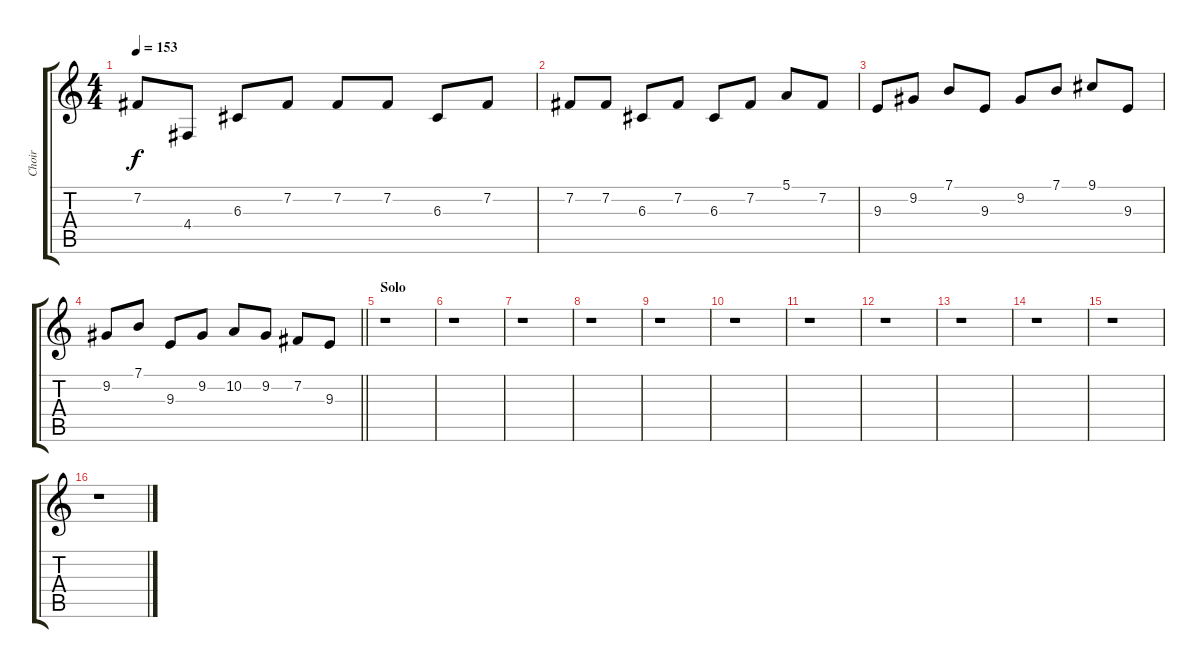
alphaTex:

\track ("Choir" "Choir") {instrument choiraahs}
\staff {score tabs}
\tuning (E4 B3 G3 D3 A2 E2) {hide}
\ts (4 4)
\tempo 153
\clef g2
\ks c
7.2.8{dy f} 4.4.8 6.3.8 7.2.8 7.2.8 7.2.8 6.3.8 7.2.8 |
7.2.8 7.2.8 6.3.8 7.2.8 6.3.8 7.2.8 5.1.8 7.2.8 |
9.3.8 9.2.8 7.1.8 9.3.8 9.2.8 7.1.8 9.1.8 9.3.8 |
\barLineRight lightlight
9.2.8 7.1.8 9.3.8 9.2.8 10.2.8 9.2.8 7.2.8 9.3.8 |
\section ("" "Solo")
r.1 |
r.1 |
r.1 |
r.1 |
r.1 |
r.1 |
r.1 |
r.1 |
r.1 |
r.1 |
r.1 |
r.1
